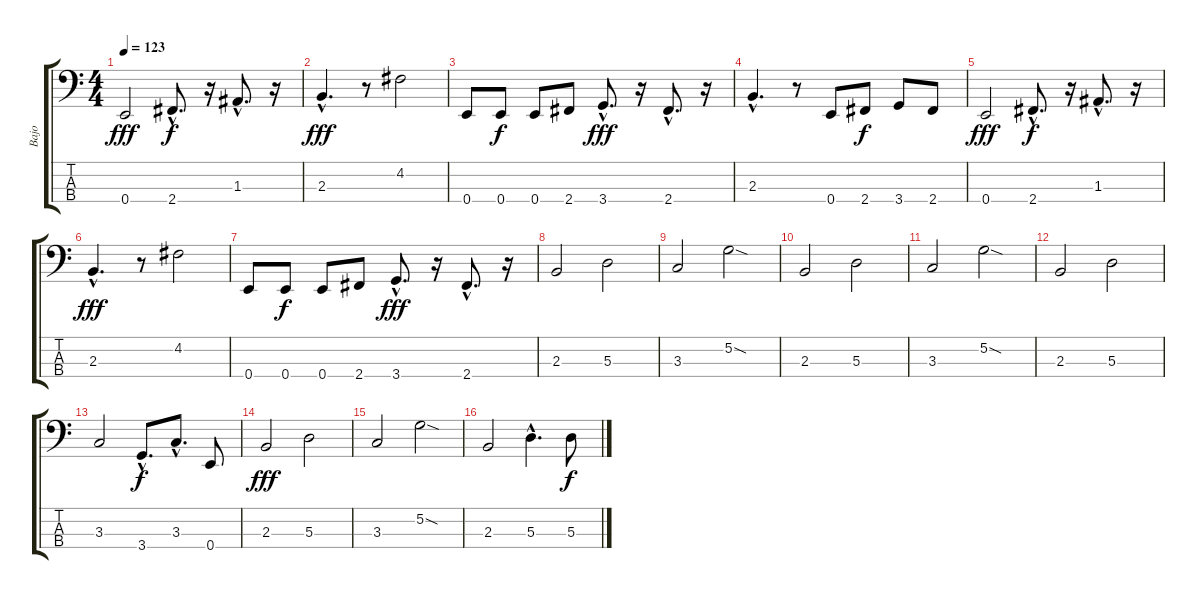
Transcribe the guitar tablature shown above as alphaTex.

\track ("Bajo" "Bajo") {instrument electricbassfinger}
\staff {score tabs}
\tuning (G2 D2 A1 E1) {hide}
\ts (4 4)
\tempo 123
\clef f4
\ks c
0.4.2{dy fff} 2.4{hac}.8{d dy f} r.16 1.3{hac}.8{d} r.16 |
2.3{hac}.4{d dy fff} r.8 4.2.2 |
0.4.8 0.4.8{dy f} 0.4.8 2.4.8 3.4{hac}.8{d dy fff} r.16 2.4{hac}.8{d} r.16 |
2.3{hac}.4{d} r.8 0.4.8 2.4.8{dy f} 3.4.8 2.4.8 |
0.4.2{dy fff} 2.4{hac}.8{d dy f} r.16 1.3{hac}.8{d} r.16 |
2.3{hac}.4{d dy fff} r.8 4.2.2 |
0.4.8 0.4.8{dy f} 0.4.8 2.4.8 3.4{hac}.8{d dy fff} r.16 2.4{hac}.8{d} r.16 |
2.3.2 5.3.2 |
3.3.2 5.2{sod}.2 |
2.3.2 5.3.2 |
3.3.2 5.2{sod}.2 |
2.3.2 5.3.2 |
3.3.2 3.4{hac}.8{d dy f} 3.3{hac}.8{d} 0.4.8 |
2.3.2{dy fff} 5.3.2 |
3.3.2 5.2{sod}.2 |
2.3.2 5.3{hac}.4{d} 5.3.8{dy f}
